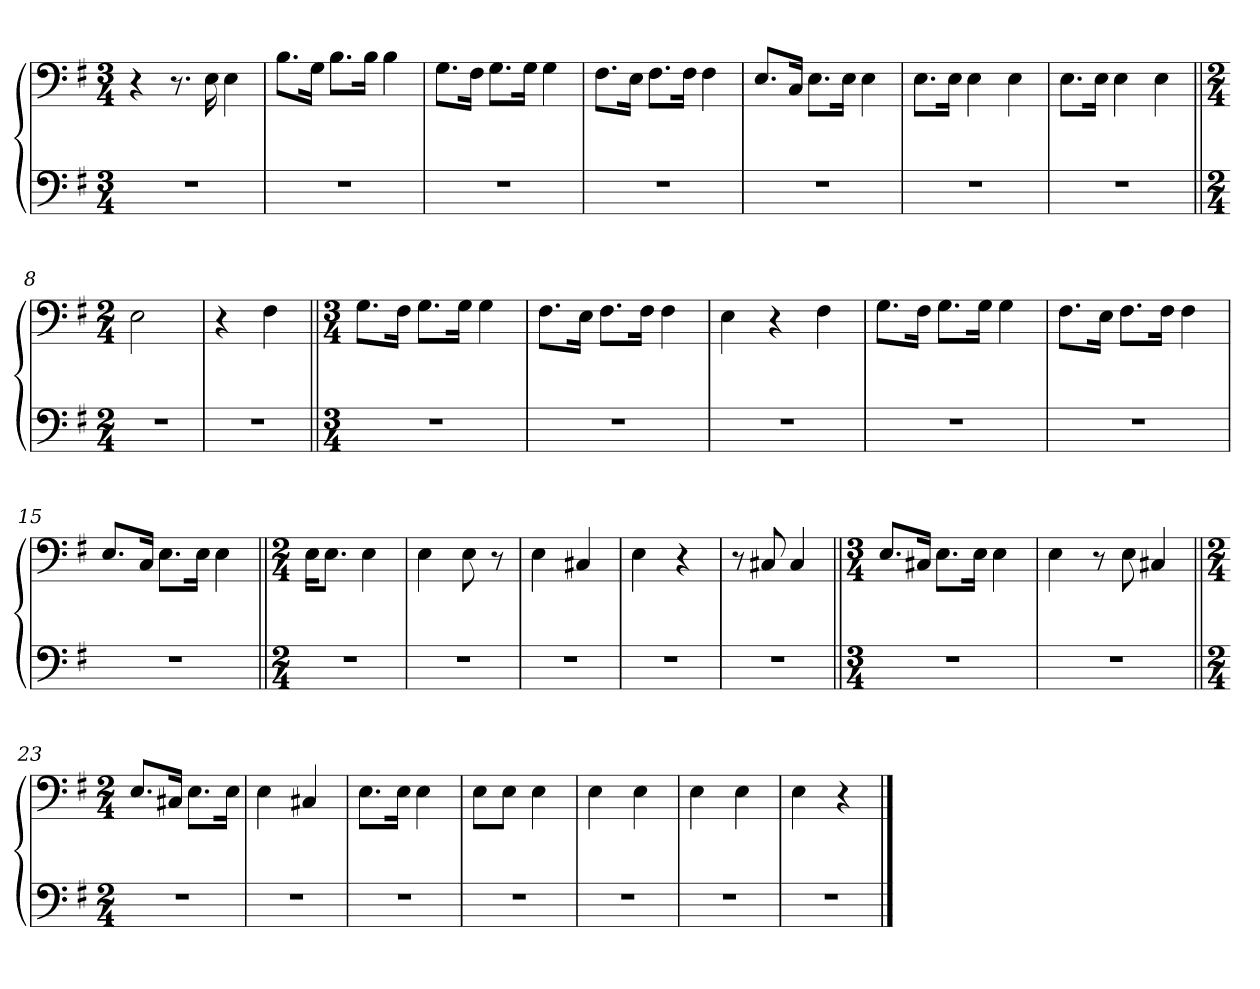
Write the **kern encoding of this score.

**kern	**kern
*part1	*part1
*staff2	*staff1
*clefF4	*clefF4
*k[f#]	*k[f#]
*M3/4	*M3/4
=1	=1
2.r	4r
.	8.r
.	16E\
.	4E\
=2	=2
2.r	8.B\L
.	16G\Jk
.	8.B\L
.	16B\Jk
.	4B\
=3	=3
2.r	8.G\L
.	16F#\Jk
.	8.G\L
.	16G\Jk
.	4G\
=4	=4
2.r	8.F#\L
.	16E\Jk
.	8.F#\L
.	16F#\Jk
.	4F#\
=5	=5
2.r	8.E/L
.	16C/Jk
.	8.E\L
.	16E\Jk
.	4E\
=6	=6
2.r	8.E\L
.	16E\Jk
.	4E\
.	4E\
=7	=7
2.r	8.E\L
.	16E\Jk
.	4E\
.	4E\
=8||	=8||
*M2/4	*M2/4
2r	2E\
=9	=9
2r	4r
.	4F#\
=10||	=10||
*M3/4	*M3/4
2.r	8.G\L
.	16F#\Jk
.	8.G\L
.	16G\Jk
.	4G\
=11	=11
2.r	8.F#\L
.	16E\Jk
.	8.F#\L
.	16F#\Jk
.	4F#\
=12	=12
2.r	4E\
.	4r
.	4F#\
=13	=13
2.r	8.G\L
.	16F#\Jk
.	8.G\L
.	16G\Jk
.	4G\
=14	=14
2.r	8.F#\L
.	16E\Jk
.	8.F#\L
.	16F#\Jk
.	4F#\
=15	=15
2.r	8.E/L
.	16C/Jk
.	8.E\L
.	16E\Jk
.	4E\
=16||	=16||
*M2/4	*M2/4
2r	16E\KL
.	8.E\J
.	4E\
=17	=17
2r	4E\
.	8E\
.	8r
=18	=18
2r	4E\
.	4C#X/
=19	=19
2r	4E\
.	4r
=20	=20
2r	8r
.	8C#X/
.	4C#/
=21||	=21||
*M3/4	*M3/4
2.r	8.E/L
.	16C#X/Jk
.	8.E\L
.	16E\Jk
.	4E\
=22	=22
2.r	4E\
.	8r
.	8E\
.	4C#X/
=23||	=23||
*M2/4	*M2/4
2r	8.E/L
.	16C#X/Jk
.	8.E\L
.	16E\Jk
=24	=24
2r	4E\
.	4C#X/
=25	=25
2r	8.E\L
.	16E\Jk
.	4E\
=26	=26
2r	8E\L
.	8E\J
.	4E\
=27	=27
2r	4E\
.	4E\
=28	=28
2r	4E\
.	4E\
=29	=29
2r	4E\
.	4r
==	==
*-	*-
